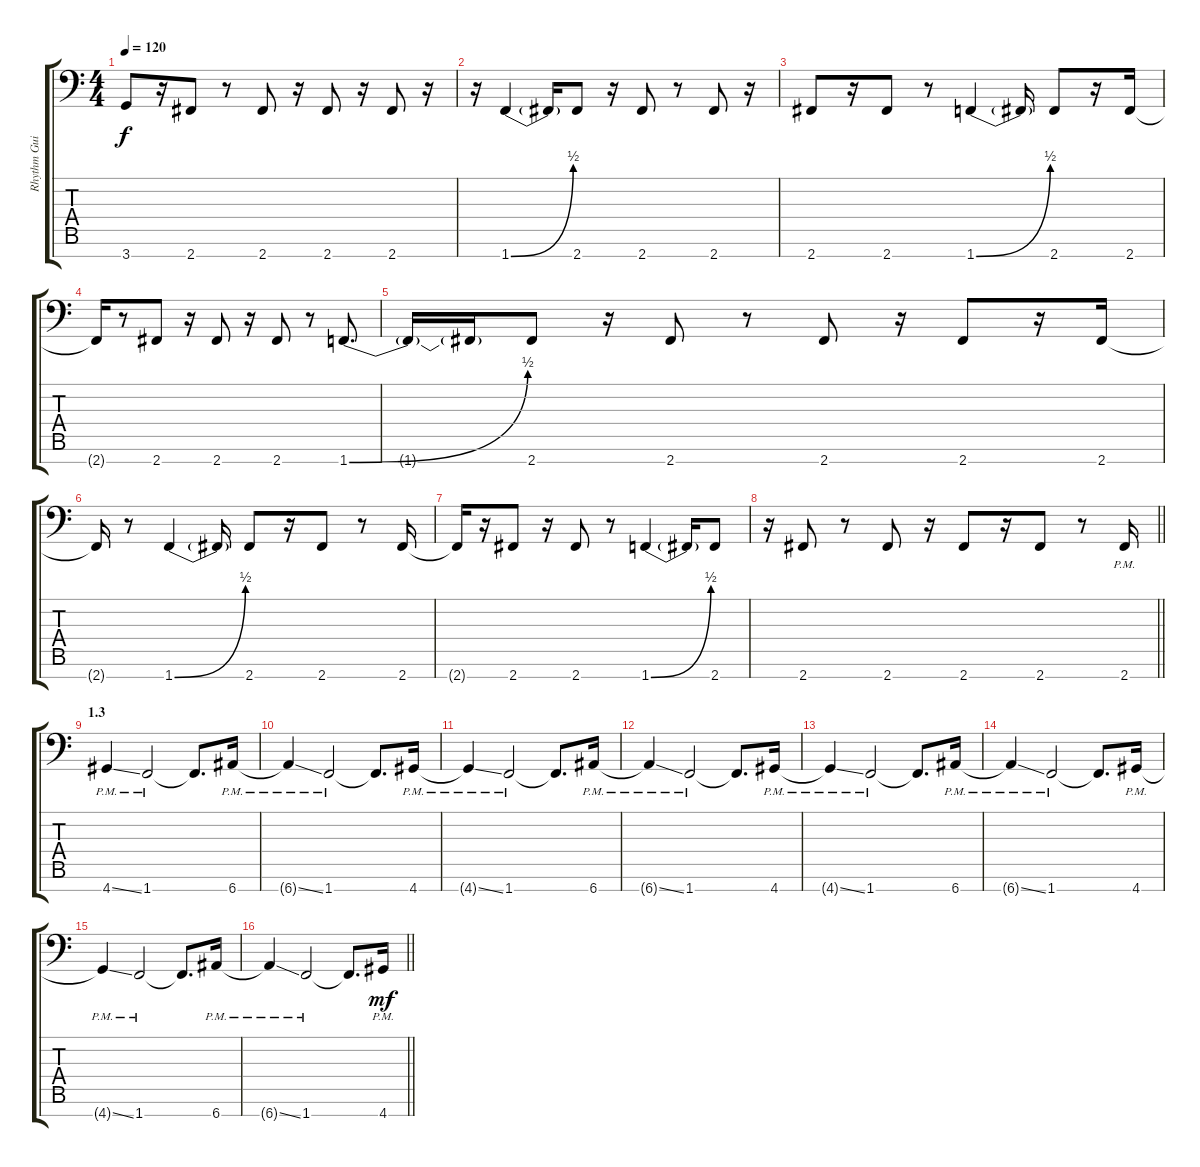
\track ("Rhythm Guitar" "Rhythm Gui") {instrument distortionguitar}
\staff {score tabs}
\tuning (A3 F3 C3 G2 D2 A1 E1) {hide}
\ts (4 4)
\tempo 120
\clef f4
\ks c
3.7.8{dy f} r.16 2.7.8 r.8 2.7.8 r.16 2.7.8 r.16 2.7.8 r.16 |
r.16 1.7{be (bend 0 0 60 2)}.4 1.7{t}.16 2.7.8 r.16 2.7.8 r.8 2.7.8 r.16 |
2.7.8 r.16 2.7.8 r.8 1.7{be (bend 0 0 60 2)}.4 1.7{t}.16 2.7.8 r.16 2.7.16 |
2.7{t}.16 r.8 2.7.8 r.16 2.7.8 r.16 2.7.8 r.8 1.7{be (bend 0 0 60 2)}.8{d} |
1.7{t}.16 1.7{t}.16 2.7.8 r.16 2.7.8 r.8 2.7.8 r.16 2.7.8 r.16 2.7.16 |
2.7{t}.16 r.8 1.7{be (bend 0 0 60 2)}.4 1.7{t}.16 2.7.8 r.16 2.7.8 r.8 2.7.16 |
2.7{t}.16 r.16 2.7.8 r.16 2.7.8 r.8 1.7{be (bend 0 0 60 2)}.4 1.7{t}.16 2.7.8 |
\barLineRight lightlight
r.16 2.7.8 r.8 2.7.8 r.16 2.7.8 r.16 2.7.8 r.8 2.7{pm}.16 |
\section ("" "1.3")
4.7{ss pm}.4 1.7{pm}.2 1.7{t}.8{d} 6.7{pm}.16 |
6.7{ss pm t}.4 1.7{pm}.2 1.7{t}.8{d} 4.7{pm}.16 |
4.7{ss pm t}.4 1.7{pm}.2 1.7{t}.8{d} 6.7{pm}.16 |
6.7{ss pm t}.4 1.7{pm}.2 1.7{t}.8{d} 4.7{pm}.16 |
4.7{ss pm t}.4 1.7{pm}.2 1.7{t}.8{d} 6.7{pm}.16 |
6.7{ss pm t}.4 1.7{pm}.2 1.7{t}.8{d} 4.7{pm}.16 |
4.7{ss pm t}.4 1.7{pm}.2 1.7{t}.8{d} 6.7{pm}.16 |
\barLineRight lightlight
6.7{ss pm t}.4 1.7{pm}.2 1.7{t}.8{d} 4.7{pm}.16{dy mf}
